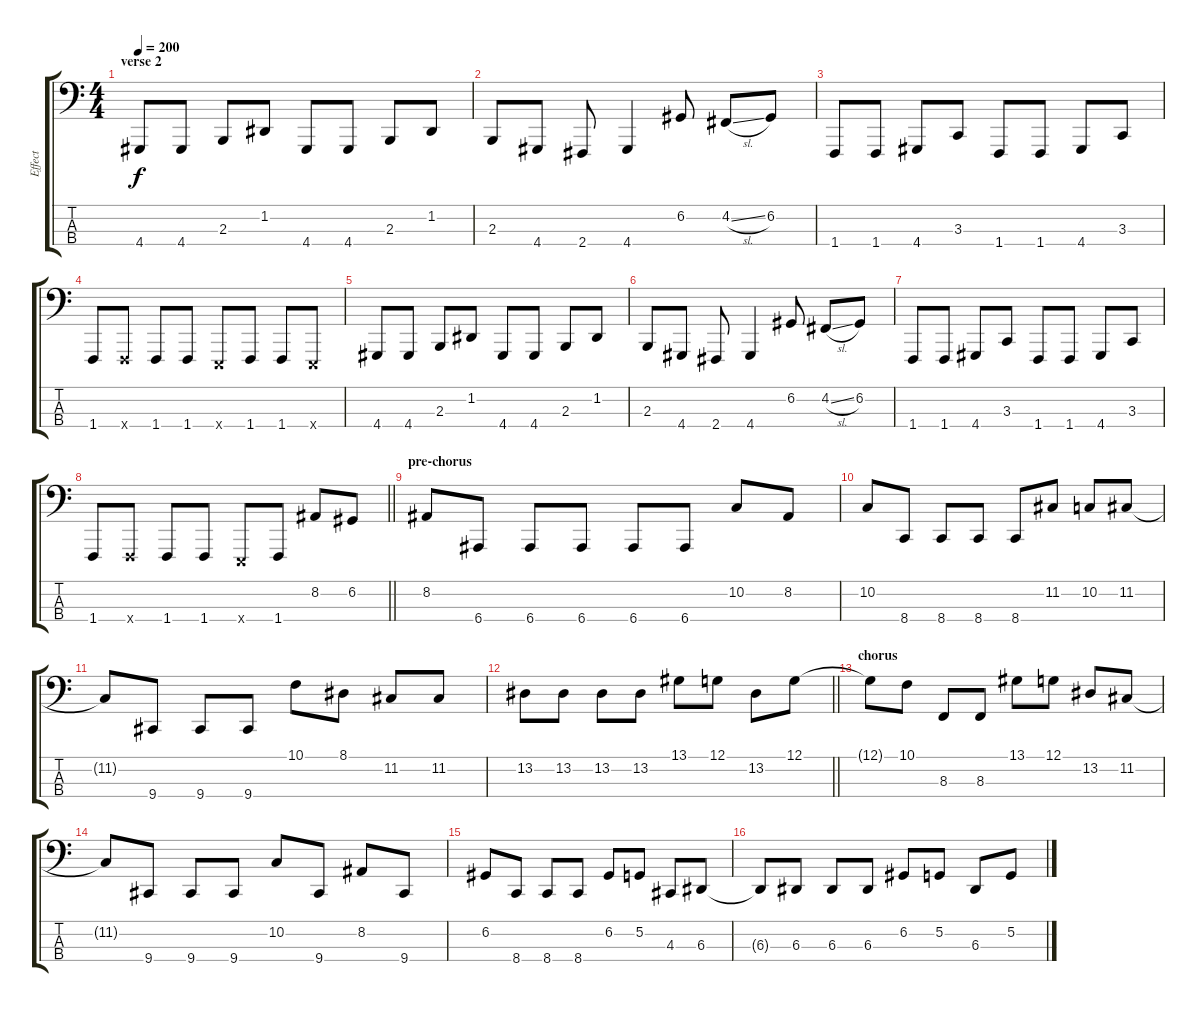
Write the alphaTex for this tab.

\track ("Effect" "Effect") {instrument acousticgrandpiano}
\staff {score tabs}
\tuning (G2 D2 A1 E1) {hide}
\ts (4 4)
\section ("" "verse 2")
\tempo 200
\clef f4
\ks c
4.4.8{dy f} 4.4.8 2.3.8 1.2.8 4.4.8 4.4.8 2.3.8 1.2.8 |
2.3.8 4.4.8 2.4.8 4.4.4 6.2.8 4.2{sl}.8 6.2.8 |
1.4.8 1.4.8 4.4.8 3.3.8 1.4.8 1.4.8 4.4.8 3.3.8 |
1.4.8 1.4{x}.8 1.4.8 1.4.8 0.4{x}.8 1.4.8 1.4.8 0.4{x}.8 |
4.4.8 4.4.8 2.3.8 1.2.8 4.4.8 4.4.8 2.3.8 1.2.8 |
2.3.8 4.4.8 2.4.8 4.4.4 6.2.8 4.2{sl}.8 6.2.8 |
1.4.8 1.4.8 4.4.8 3.3.8 1.4.8 1.4.8 4.4.8 3.3.8 |
\barLineRight lightlight
1.4.8 1.4{x}.8 1.4.8 1.4.8 0.4{x}.8 1.4.8 8.2.8 6.2.8 |
\section ("" "pre-chorus")
8.2.8 6.4.8 6.4.8 6.4.8 6.4.8 6.4.8 10.2.8 8.2.8 |
10.2.8 8.4.8 8.4.8 8.4.8 8.4.8 11.2.8 10.2.8 11.2.8 |
11.2{t}.8 9.4.8 9.4.8 9.4.8 10.1.8 8.1.8 11.2.8 11.2.8 |
\barLineRight lightlight
13.2.8 13.2.8 13.2.8 13.2.8 13.1.8 12.1.8 13.2.8 12.1.8 |
\section ("" "chorus")
12.1{t}.8 10.1.8 8.3.8 8.3.8 13.1.8 12.1.8 13.2.8 11.2.8 |
11.2{t}.8 9.4.8 9.4.8 9.4.8 10.2.8 9.4.8 8.2.8 9.4.8 |
6.2.8 8.4.8 8.4.8 8.4.8 6.2.8 5.2.8 4.3.8 6.3.8 |
6.3{t}.8 6.3.8 6.3.8 6.3.8 6.2.8 5.2.8 6.3.8 5.2.8
